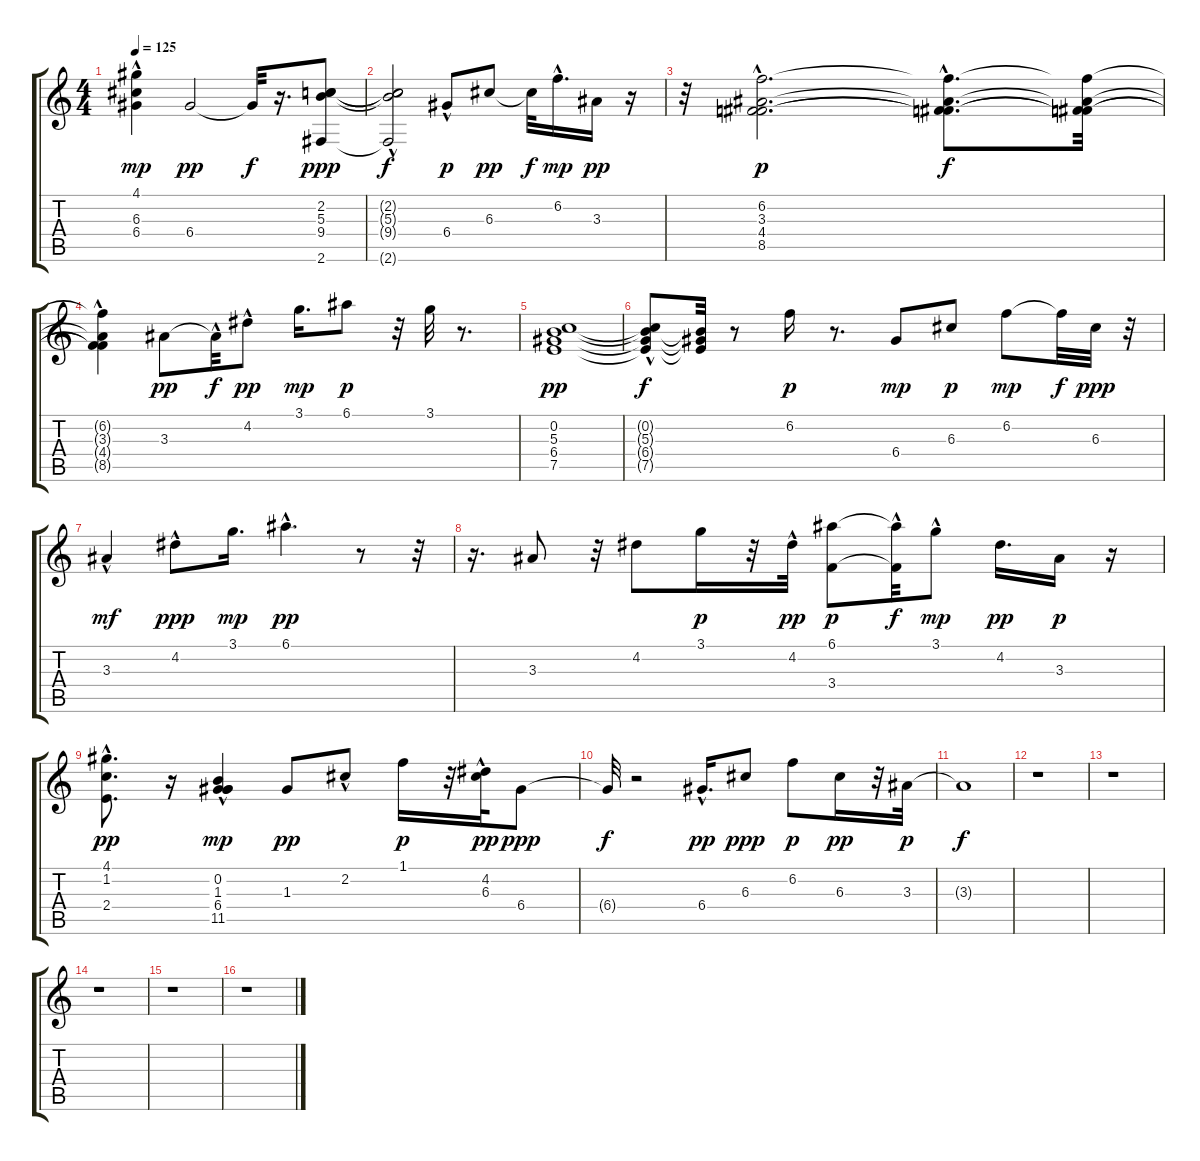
\track "" {instrument acousticguitarsteel}
\staff {score tabs}
\tuning (E4 B3 G3 D3 A2 E2) {hide}
\ts (4 4)
\tempo 125
\clef g2
\ks c
(4.1 6.3{hac} 6.4).4{dy mp} 6.4.2{dy pp} 6.4{t}.32{dy f} r.16{d} (2.2 5.3 9.4 2.6).8{dy ppp} |
(2.2{t} 5.3{hac t} 9.4{hac t} 2.6{hac t}).2{dy f} 6.4{hac}.8{dy p} 6.3.8{dy pp} 6.3{t}.32{dy f} 6.2{hac}.16{d dy mp} 3.3.16{dy pp} r.16 |
r.32 (6.2{hac} 3.3{hac} 4.4{hac} 8.5{hac}).2{d dy p} (6.2{hac t} 3.3{hac t} 4.4{hac t} 8.5{hac t}).8{d dy f} (6.2{t} 3.3{t} 4.4{t} 8.5{t}).32 |
(6.2{t} 3.3{hac t} 4.4{t} 8.5{t}).4 3.3.8{dy pp} 3.3{hac t}.32{dy f} 4.2{hac}.8{dy pp} 3.1.16{d dy mp} 6.1.8{dy p} r.32 3.1.32 r.8{d} |
(0.2 5.3 6.4 7.5).1{dy pp} |
(0.2{t} 5.3{hac t} 6.4{t} 7.5{t}).8{dy f} (0.2{t} 6.4{t} 7.5{t}).32 r.8 6.2.16{dy p} r.8{d} 6.4.8{dy mp} 6.3.8{dy p} 6.2.8{dy mp} 6.2{t}.32{dy f} 6.3.32{dy ppp} r.32 |
3.3{hac}.4{dy mf} 4.2{hac}.8{dy ppp} 3.1.16{d dy mp} 6.1{hac}.4{d dy pp} r.8 r.32 |
r.16{d} 3.3.8 r.32 4.2.8 3.1.16{dy p} r.32 4.2{hac}.32{dy pp} (6.1 3.4).8{dy p} (6.1{t} 3.4{hac t}).32{dy f} 3.1{hac}.8{dy mp} 4.2.16{d dy pp} 3.3.16{dy p} r.16 |
(4.1{hac} 1.2{hac} 2.4{hac}).8{d dy pp} r.16 (0.2{hac} 1.3 6.4 11.5).4{dy mp} 1.3.8{dy pp} 2.2{hac}.8 1.1.16{dy p} r.32 (4.2 6.3{hac}).32{dy pp} 6.4.8{dy ppp} |
6.4{t}.32{dy f} r.2 6.4{hac}.16{d dy pp} 6.3.8{dy ppp} 6.2.8{dy p} 6.3.16{dy pp} r.32 3.3.32{dy p} |
3.3{t}.1{dy f} |
r.1 |
r.1 |
r.1 |
r.1 |
r.1
